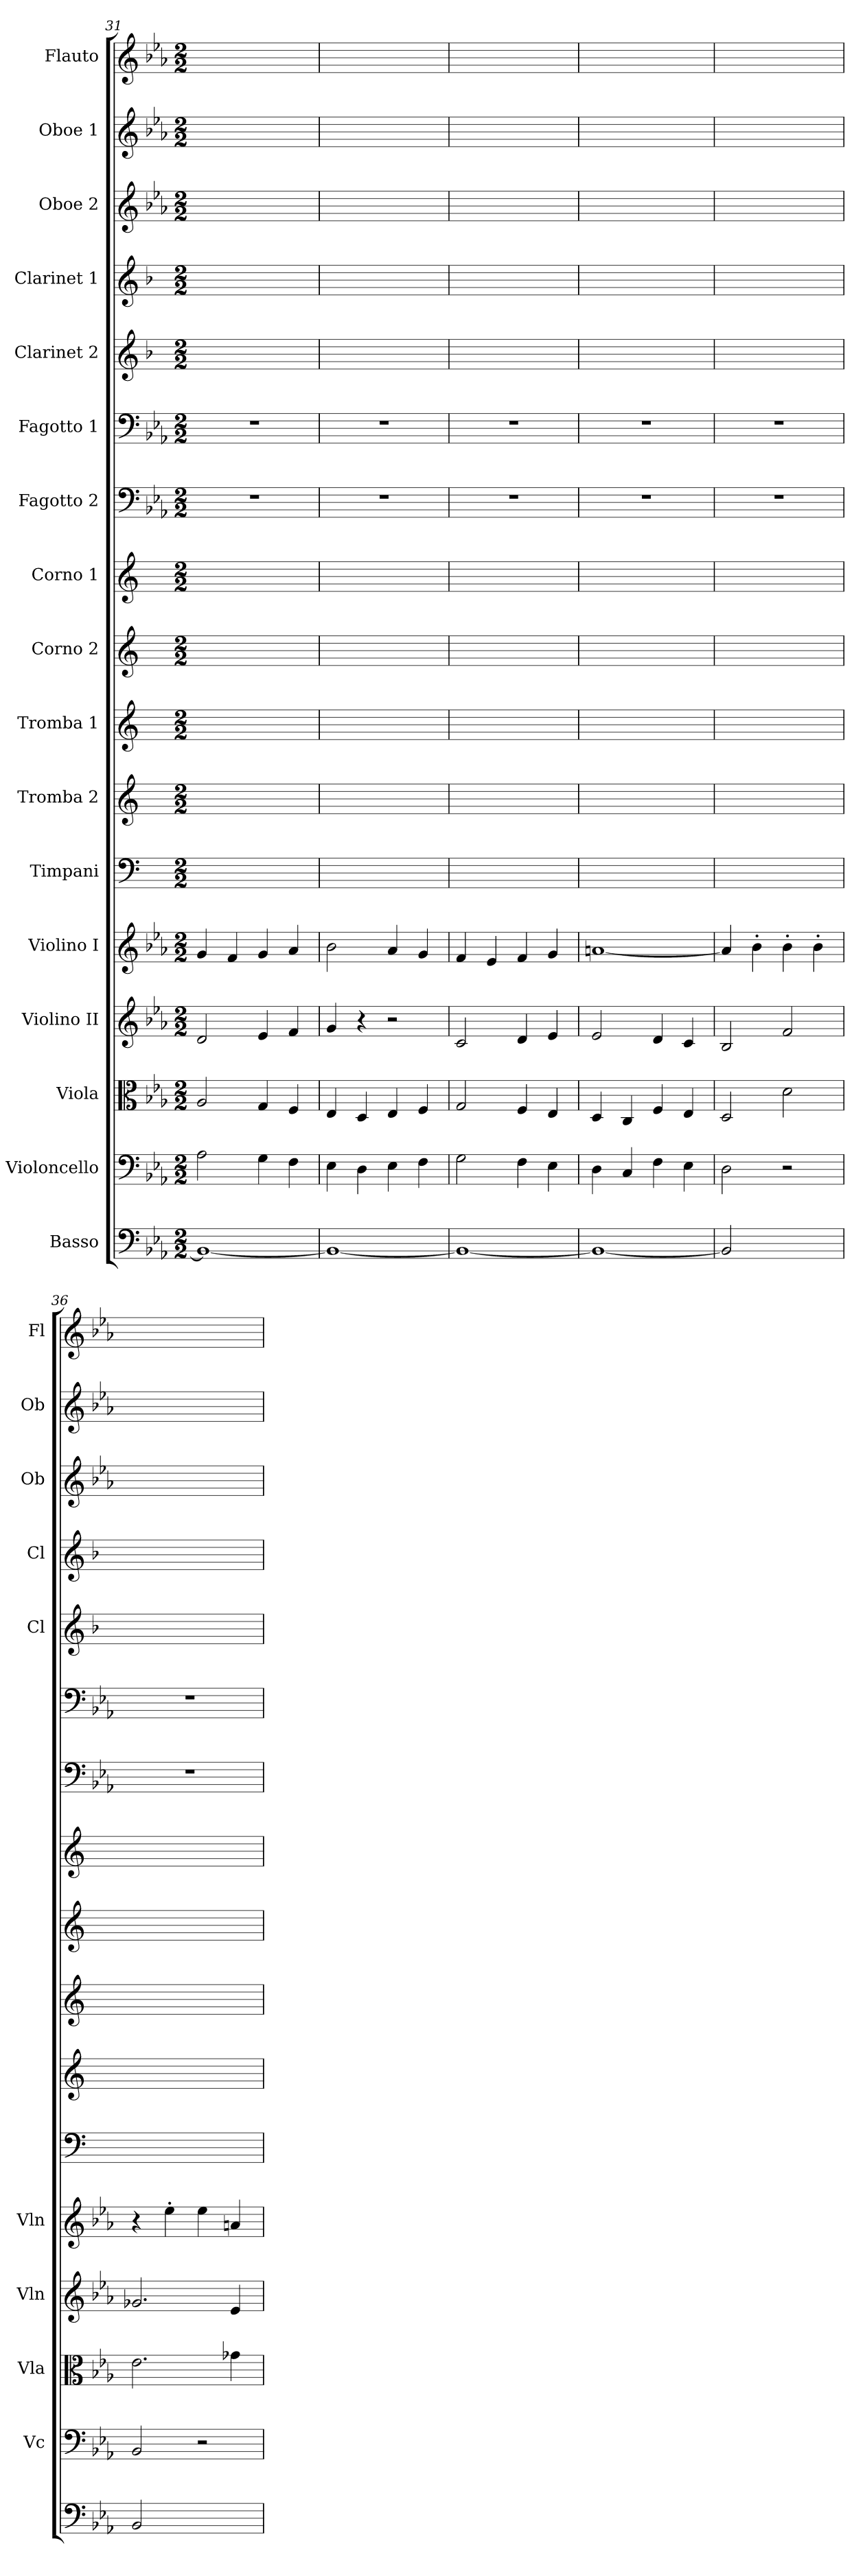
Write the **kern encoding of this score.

**kern	**kern	**kern	**kern	**kern	**kern	**kern	**kern	**kern	**kern	**kern	**kern	**kern	**kern	**kern	**kern	**kern
*part17	*part16	*part15	*part14	*part13	*part12	*part11	*part10	*part9	*part8	*part7	*part6	*part5	*part4	*part3	*part2	*part1
*staff17	*staff16	*staff15	*staff14	*staff13	*staff12	*staff11	*staff10	*staff9	*staff8	*staff7	*staff6	*staff5	*staff4	*staff3	*staff2	*staff1
*I"Basso	*I"Violoncello	*I"Viola	*I"Violino II	*I"Violino I	*I"Timpani	*I"Tromba 2	*I"Tromba 1	*I"Corno 2	*I"Corno 1	*I"Fagotto 2	*I"Fagotto 1	*I"Clarinet 2	*I"Clarinet 1	*I"Oboe 2	*I"Oboe 1	*I"Flauto
*	*I'Vc	*I'Vla	*I'Vln	*I'Vln	*	*	*	*	*	*	*	*I'Cl	*I'Cl	*I'Ob	*I'Ob	*I'Fl
*clefF4	*clefF4	*clefC3	*clefG2	*clefG2	*clefF4	*clefG2	*clefG2	*clefG2	*clefG2	*clefF4	*clefF4	*clefG2	*clefG2	*clefG2	*clefG2	*clefG2
*ITrd7c12	*	*	*	*	*	*ITrd-2c-3	*ITrd-2c-3	*ITrd5c9	*ITrd5c9	*	*	*ITrd1c2	*ITrd1c2	*	*	*
*k[b-e-a-]	*k[b-e-a-]	*k[b-e-a-]	*k[b-e-a-]	*k[b-e-a-]	*	*	*	*	*	*k[b-e-a-]	*k[b-e-a-]	*k[b-e-a-]	*k[b-e-a-]	*k[b-e-a-]	*k[b-e-a-]	*k[b-e-a-]
*M2/2	*M2/2	*M2/2	*M2/2	*M2/2	*M2/2	*M2/2	*M2/2	*M2/2	*M2/2	*M2/2	*M2/2	*M2/2	*M2/2	*M2/2	*M2/2	*M2/2
=31	=31	=31	=31	=31	=31	=31	=31	=31	=31	=31	=31	=31	=31	=31	=31	=31
1BBB-_	2A-	2A-	2d	4g	1ryy	1ryy	1ryy	1ryy	1ryy	1r	1r	1ryy	1ryy	1ryy	1ryy	1ryy
.	.	.	.	4f	.	.	.	.	.	.	.	.	.	.	.	.
.	4G	4G	4e-	4g	.	.	.	.	.	.	.	.	.	.	.	.
.	4F	4F	4f	4a-	.	.	.	.	.	.	.	.	.	.	.	.
=32	=32	=32	=32	=32	=32	=32	=32	=32	=32	=32	=32	=32	=32	=32	=32	=32
1BBB-_	4E-	4E-	4g	2b-	1ryy	1ryy	1ryy	1ryy	1ryy	1r	1r	1ryy	1ryy	1ryy	1ryy	1ryy
.	4D	4D	4r	.	.	.	.	.	.	.	.	.	.	.	.	.
.	4E-	4E-	2r	4a-	.	.	.	.	.	.	.	.	.	.	.	.
.	4F	4F	.	4g	.	.	.	.	.	.	.	.	.	.	.	.
=33	=33	=33	=33	=33	=33	=33	=33	=33	=33	=33	=33	=33	=33	=33	=33	=33
1BBB-_	2G	2G	2c	4f	1ryy	1ryy	1ryy	1ryy	1ryy	1r	1r	1ryy	1ryy	1ryy	1ryy	1ryy
.	.	.	.	4e-	.	.	.	.	.	.	.	.	.	.	.	.
.	4F	4F	4d	4f	.	.	.	.	.	.	.	.	.	.	.	.
.	4E-	4E-	4e-	4g	.	.	.	.	.	.	.	.	.	.	.	.
=34	=34	=34	=34	=34	=34	=34	=34	=34	=34	=34	=34	=34	=34	=34	=34	=34
1BBB-_	4D	4D	2e-	[1an	1ryy	1ryy	1ryy	1ryy	1ryy	1r	1r	1ryy	1ryy	1ryy	1ryy	1ryy
.	4C	4C	.	.	.	.	.	.	.	.	.	.	.	.	.	.
.	4F	4F	4d	.	.	.	.	.	.	.	.	.	.	.	.	.
.	4E-	4E-	4c	.	.	.	.	.	.	.	.	.	.	.	.	.
=35	=35	=35	=35	=35	=35	=35	=35	=35	=35	=35	=35	=35	=35	=35	=35	=35
2BBB-]	2D	2D	2B-	4a]	1ryy	1ryy	1ryy	1ryy	1ryy	1r	1r	1ryy	1ryy	1ryy	1ryy	1ryy
.	.	.	.	4b-'	.	.	.	.	.	.	.	.	.	.	.	.
2ryy	2r	2d	2f	4b-'	.	.	.	.	.	.	.	.	.	.	.	.
.	.	.	.	4b-'	.	.	.	.	.	.	.	.	.	.	.	.
=36	=36	=36	=36	=36	=36	=36	=36	=36	=36	=36	=36	=36	=36	=36	=36	=36
2BBB-	2BB-	2.e-	2.g-X	4r	1ryy	1ryy	1ryy	1ryy	1ryy	1r	1r	1ryy	1ryy	1ryy	1ryy	1ryy
.	.	.	.	4ee-'	.	.	.	.	.	.	.	.	.	.	.	.
2ryy	2r	.	.	4ee-	.	.	.	.	.	.	.	.	.	.	.	.
.	.	4g-X	4e-	4an	.	.	.	.	.	.	.	.	.	.	.	.
=	=	=	=	=	=	=	=	=	=	=	=	=	=	=	=	=
*-	*-	*-	*-	*-	*-	*-	*-	*-	*-	*-	*-	*-	*-	*-	*-	*-
